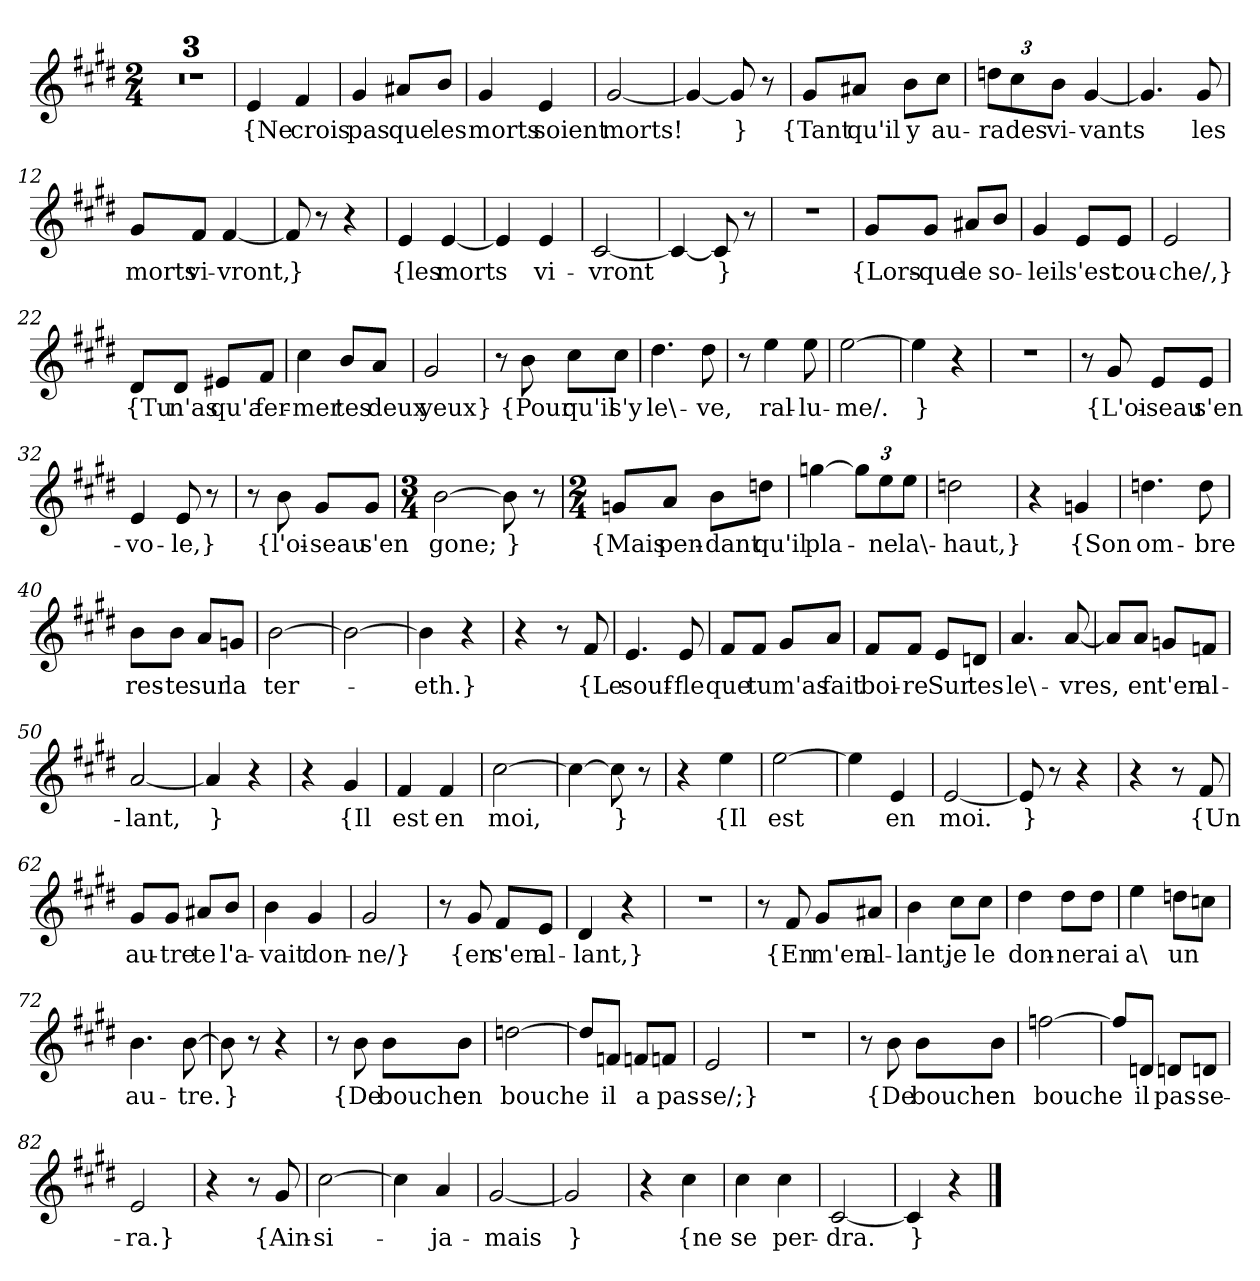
**kern	**text
*part1	*part1
*staff1	*staff1
*clefG2	*
*k[f#c#g#d#]	*
*M2/4	*
=1	=1
2r	.
=2	=2
2r	.
=3	=3
2r	.
=4	=4
4e	{Ne
4f#	crois
=5	=5
4g#	pas
8a#X/L	que
8b/J	les
=6	=6
4g#	morts
4e	soient
=7	=7
[2g#	morts!
=8	=8
4g#_	.
8g#]	}
8r	.
=9	=9
8g#/L	{Tant
8a#X/J	qu'il
8b\L	y
8cc#\J	au-
=10	=10
12ddn\L	-ra
12cc#\	des
12b\J	vi-
[4g#	-vants
=11	=11
4.g#]	.
8g#	les
=12	=12
8g#/L	morts
8f#/J	vi-
[4f#	-vront,
=13	=13
8f#]	}
8r	.
4r	.
=14	=14
4e	{les
[4e	morts
=15	=15
4e]	.
4e	vi-
=16	=16
[2c#	-vront
=17	=17
4c#_	.
8c#]	}
8r	.
=18	=18
2r	.
=19	=19
8g#/L	{Lors-
8g#/J	-que
8a#X/L	le
8b/J	so-
=20	=20
4g#	-leil
8e/L	s'est
8e/J	cou-
=21	=21
2e	-che/,}
=22	=22
8d#/L	{Tu
8d#/J	n'as
8e#X/L	qu'a
8f#/J	fer-
=23	=23
4cc#	-mer
8b/L	tes
8a/J	deux
=24	=24
2g#	yeux}
=25	=25
8r	.
8b	{Pour
8cc#\L	qu'il
8cc#\J	s'y
=26	=26
4.dd#	le\-
8dd#	-ve,
=27	=27
8r	.
4ee	ral-
8ee	-lu-
=28	=28
[2ee	-me/.
=29	=29
4ee]	}
4r	.
=30	=30
2r	.
=31	=31
8r	.
8g#	{L'oi-
8e/L	-seau
8e/J	s'en-
=32	=32
4e	-vo-
8e	-le,}
8r	.
=33	=33
8r	.
8b	{l'oi-
8g#/L	-seau
8g#/J	s'en
=34	=34
*M3/4	*
[2b	gone;
8b]	}
8r	.
=35	=35
*M2/4	*
8gn/L	{Mais
8a/J	pen-
8b\L	-dant
8ddn\J	qu'il
=36	=36
[4ggn	pla-
12ggn\L]	.
12ee\	-ne
12ee\J	la\-
=37	=37
2ddn	-haut,}
=38	=38
4r	.
4gn	{Son
=39	=39
4.ddn	om-
8dd	-bre
=40	=40
8b\L	res-
8b\J	-te
8a/L	sur
8gn/J	la
=41	=41
[2b	ter-
=42	=42
2b_	.
=43	=43
4b]	-eth.}
4r	.
=44	=44
4r	.
8r	.
8f#	{Le
=45	=45
4.e	souf-
8e	-fle
=46	=46
8f#/L	que
8f#/J	tu
8g#/L	m'as
8a/J	fait
=47	=47
8f#/L	boi-
8f#/J	-re
8e/L	Sur
8dn/J	tes
=48	=48
4.a	le\-
[8a	-vres,
=49	=49
8a/L]	.
8a/J	en
8gn/L	t'en
8fn/J	al-
=50	=50
[2a	-lant,
=51	=51
4a]	}
4r	.
=52	=52
4r	.
4g#	{Il
=53	=53
4f#	est
4f#	en
=54	=54
[2cc#	moi,
=55	=55
4cc#_	.
8cc#]	}
8r	.
=56	=56
4r	.
4ee	{Il
=57	=57
[2ee	est
=58	=58
4ee]	.
4e	en
=59	=59
[2e	moi.
=60	=60
8e]	}
8r	.
4r	.
=61	=61
4r	.
8r	.
8f#	{Un
=62	=62
8g#/L	au-
8g#/J	-tre
8a#X/L	te
8b/J	l'a-
=63	=63
4b	-vait
4g#	don-
=64	=64
2g#	-ne/}
=65	=65
8r	.
8g#	{en
8f#/L	s'en
8e/J	al-
=66	=66
4d#	-lant,}
4r	.
=67	=67
2r	.
=68	=68
8r	.
8f#	{En
8g#/L	m'en
8a#X/J	al-
=69	=69
4b	-lant,
8cc#\L	je
8cc#\J	le
=70	=70
4dd#	don-
8dd#\L	-ne
8dd#\J	-rai
=71	=71
4ee	a\
8ddn\L	un
8ccn\J	.
=72	=72
4.b	au-
[8b	-tre.
=73	=73
8b]	}
8r	.
4r	.
=74	=74
8r	.
8b	{De
8b\L	bouche
8b\J	en
=75	=75
[2ddn	bouche
=76	=76
8ddn/L]	.
8fn/J	il
8fn/L	a
8fn/J	pas-
=77	=77
2e	-se/;}
=78	=78
2r	.
=79	=79
8r	.
8b	{De
8b\L	bouche
8b\J	en
=80	=80
[2ffn	bouche
=81	=81
8ffn/L]	.
8dn/J	il
8dn/L	pas-
8dn/J	-se-
=82	=82
2e	-ra.}
=83	=83
4r	.
8r	.
8g#	{Ain-
=84	=84
[2cc#	-si-
=85	=85
4cc#]	.
4a	ja-
=86	=86
[2g#	-mais
=87	=87
2g#]	}
=88	=88
4r	.
4cc#	{ne
=89	=89
4cc#	se
4cc#	per-
=90	=90
[2c#	-dra.
=91	=91
4c#]	}
4r	.
==	==
*-	*-
